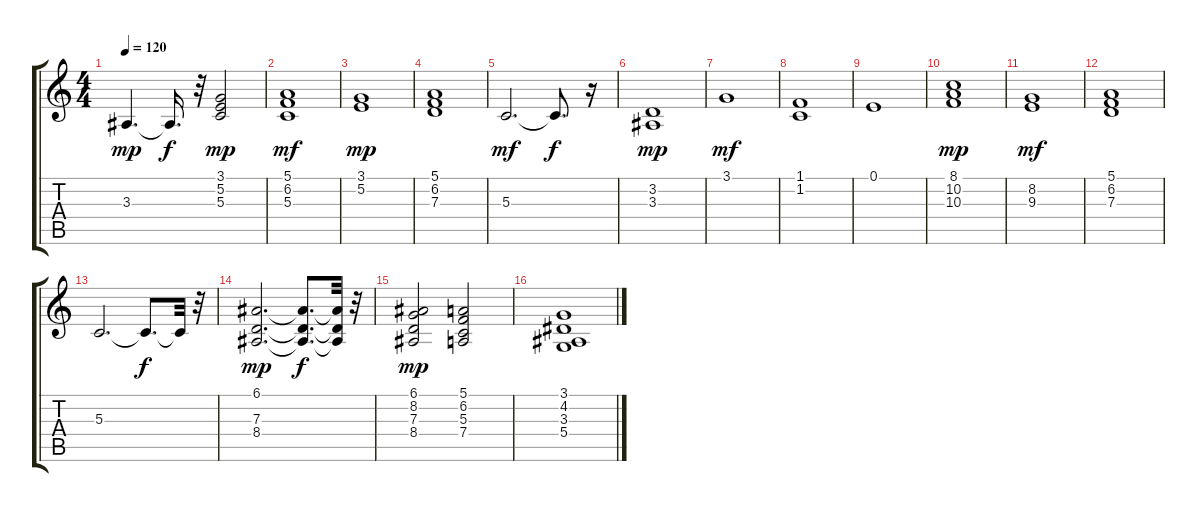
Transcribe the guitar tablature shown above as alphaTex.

\track "" {instrument synthstrings1}
\staff {score tabs}
\tuning (E4 B3 G3 D3 A2 E2) {hide}
\ts (4 4)
\tempo 120
\clef g2
\ks c
3.3.4{d dy mp} 3.3{t}.16{d dy f} r.32 (3.1 5.2 5.3).2{dy mp} |
(5.1 6.2 5.3).1{dy mf} |
(3.1 5.2).1{dy mp} |
(5.1 6.2 7.3).1 |
5.3.2{d dy mf} 5.3{t}.8{d dy f} r.16 |
(3.2 3.3).1{dy mp} |
3.1.1{dy mf} |
(1.1 1.2).1 |
0.1.1 |
(8.1 10.2 10.3).1{dy mp} |
(8.2 9.3).1{dy mf} |
(5.1 6.2 7.3).1 |
5.3.2{d} 5.3{t}.8{d dy f} 5.3{t}.32 r.32 |
(6.1 7.3 8.4).2{d dy mp} (6.1{t} 7.3{t} 8.4{t}).8{d dy f} (6.1{t} 7.3{t} 8.4{t}).32 r.32 |
(6.1 8.2 7.3 8.4).2{dy mp} (5.1 6.2 5.3 7.4).2 |
(3.1 4.2 3.3 5.4).1
